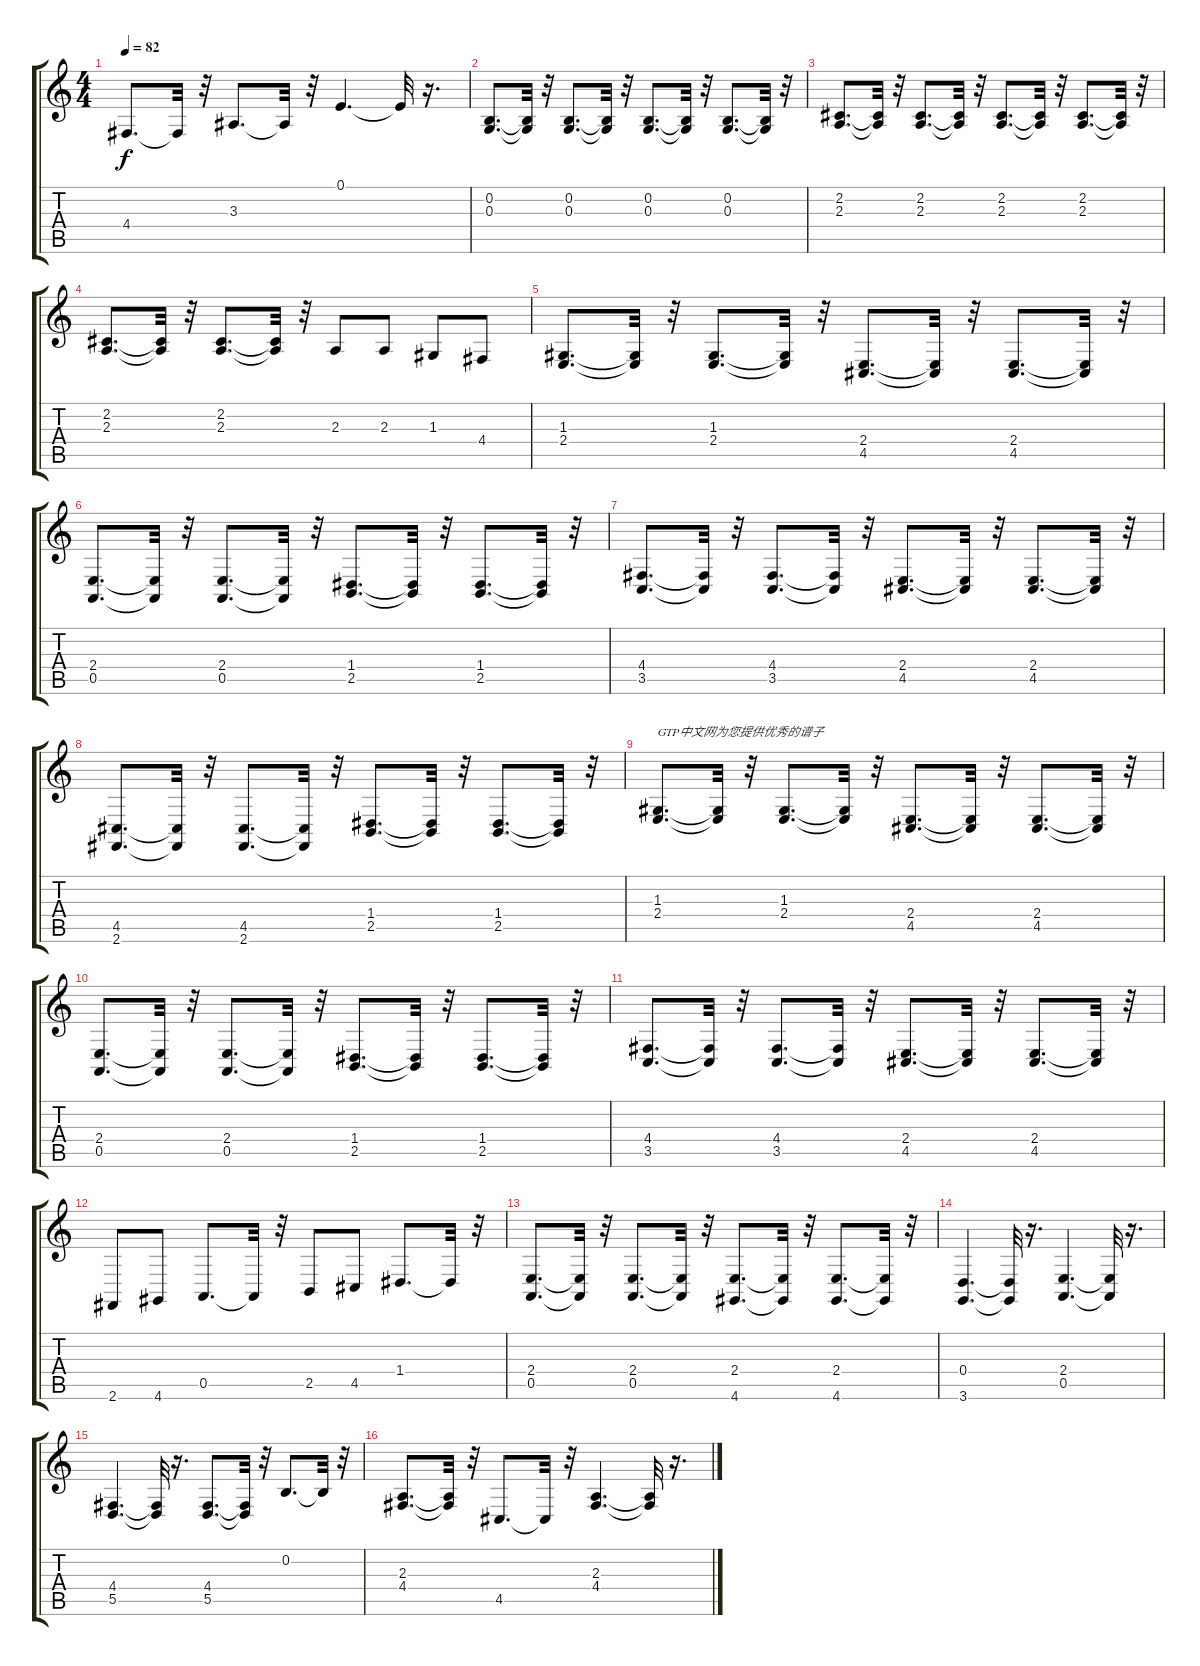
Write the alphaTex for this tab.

\track "" {instrument acousticgrandpiano}
\staff {score tabs}
\tuning (E4 B3 G3 D3 A2 E2) {hide}
\ts (4 4)
\tempo 82
\clef g2
\ks c
4.4.8{d dy f} 4.4{t}.32 r.32 3.3.8{d} 3.3{t}.32 r.32 0.1.4{d} 0.1{t}.32 r.16{d} |
(0.2 0.3).8{d} (0.2{t} 0.3{t}).32 r.32 (0.2 0.3).8{d} (0.2{t} 0.3{t}).32 r.32 (0.2 0.3).8{d} (0.2{t} 0.3{t}).32 r.32 (0.2 0.3).8{d} (0.2{t} 0.3{t}).32 r.32 |
(2.2 2.3).8{d} (2.2{t} 2.3{t}).32 r.32 (2.2 2.3).8{d} (2.2{t} 2.3{t}).32 r.32 (2.2 2.3).8{d} (2.2{t} 2.3{t}).32 r.32 (2.2 2.3).8{d} (2.2{t} 2.3{t}).32 r.32 |
(2.2 2.3).8{d} (2.2{t} 2.3{t}).32 r.32 (2.2 2.3).8{d} (2.2{t} 2.3{t}).32 r.32 2.3.8 2.3.8 1.3.8 4.4.8 |
(1.3 2.4).8{d} (1.3{t} 2.4{t}).32 r.32 (1.3 2.4).8{d} (1.3{t} 2.4{t}).32 r.32 (2.4 4.5).8{d} (2.4{t} 4.5{t}).32 r.32 (2.4 4.5).8{d} (2.4{t} 4.5{t}).32 r.32 |
(2.4 0.5).8{d} (2.4{t} 0.5{t}).32 r.32 (2.4 0.5).8{d} (2.4{t} 0.5{t}).32 r.32 (1.4 2.5).8{d} (1.4{t} 2.5{t}).32 r.32 (1.4 2.5).8{d} (1.4{t} 2.5{t}).32 r.32 |
(4.4 3.5).8{d} (4.4{t} 3.5{t}).32 r.32 (4.4 3.5).8{d} (4.4{t} 3.5{t}).32 r.32 (2.4 4.5).8{d} (2.4{t} 4.5{t}).32 r.32 (2.4 4.5).8{d} (2.4{t} 4.5{t}).32 r.32 |
(4.5 2.6).8{d} (4.5{t} 2.6{t}).32 r.32 (4.5 2.6).8{d} (4.5{t} 2.6{t}).32 r.32 (1.4 2.5).8{d} (1.4{t} 2.5{t}).32 r.32 (1.4 2.5).8{d} (1.4{t} 2.5{t}).32 r.32 |
(1.3 2.4).8{d txt "GTP中文网为您提供优秀的谱子"} (1.3{t} 2.4{t}).32 r.32 (1.3 2.4).8{d} (1.3{t} 2.4{t}).32 r.32 (2.4 4.5).8{d} (2.4{t} 4.5{t}).32 r.32 (2.4 4.5).8{d} (2.4{t} 4.5{t}).32 r.32 |
(2.4 0.5).8{d} (2.4{t} 0.5{t}).32 r.32 (2.4 0.5).8{d} (2.4{t} 0.5{t}).32 r.32 (1.4 2.5).8{d} (1.4{t} 2.5{t}).32 r.32 (1.4 2.5).8{d} (1.4{t} 2.5{t}).32 r.32 |
(4.4 3.5).8{d} (4.4{t} 3.5{t}).32 r.32 (4.4 3.5).8{d} (4.4{t} 3.5{t}).32 r.32 (2.4 4.5).8{d} (2.4{t} 4.5{t}).32 r.32 (2.4 4.5).8{d} (2.4{t} 4.5{t}).32 r.32 |
2.6.8 4.6.8 0.5.8{d} 0.5{t}.32 r.32 2.5.8 4.5.8 1.4.8{d} 1.4{t}.32 r.32 |
(2.4 0.5).8{d} (2.4{t} 0.5{t}).32 r.32 (2.4 0.5).8{d} (2.4{t} 0.5{t}).32 r.32 (2.4 4.6).8{d} (2.4{t} 4.6{t}).32 r.32 (2.4 4.6).8{d} (2.4{t} 4.6{t}).32 r.32 |
(0.4 3.6).4{d} (0.4{t} 3.6{t}).32 r.16{d} (2.4 0.5).4{d} (2.4{t} 0.5{t}).32 r.16{d} |
(4.4 5.5).4{d} (4.4{t} 5.5{t}).32 r.16{d} (4.4 5.5).8{d} (4.4{t} 5.5{t}).32 r.32 0.2.8{d} 0.2{t}.32 r.32 |
(2.3 4.4).8{d} (2.3{t} 4.4{t}).32 r.32 4.5.8{d} 4.5{t}.32 r.32 (2.3 4.4).4{d} (2.3{t} 4.4{t}).32 r.16{d}
